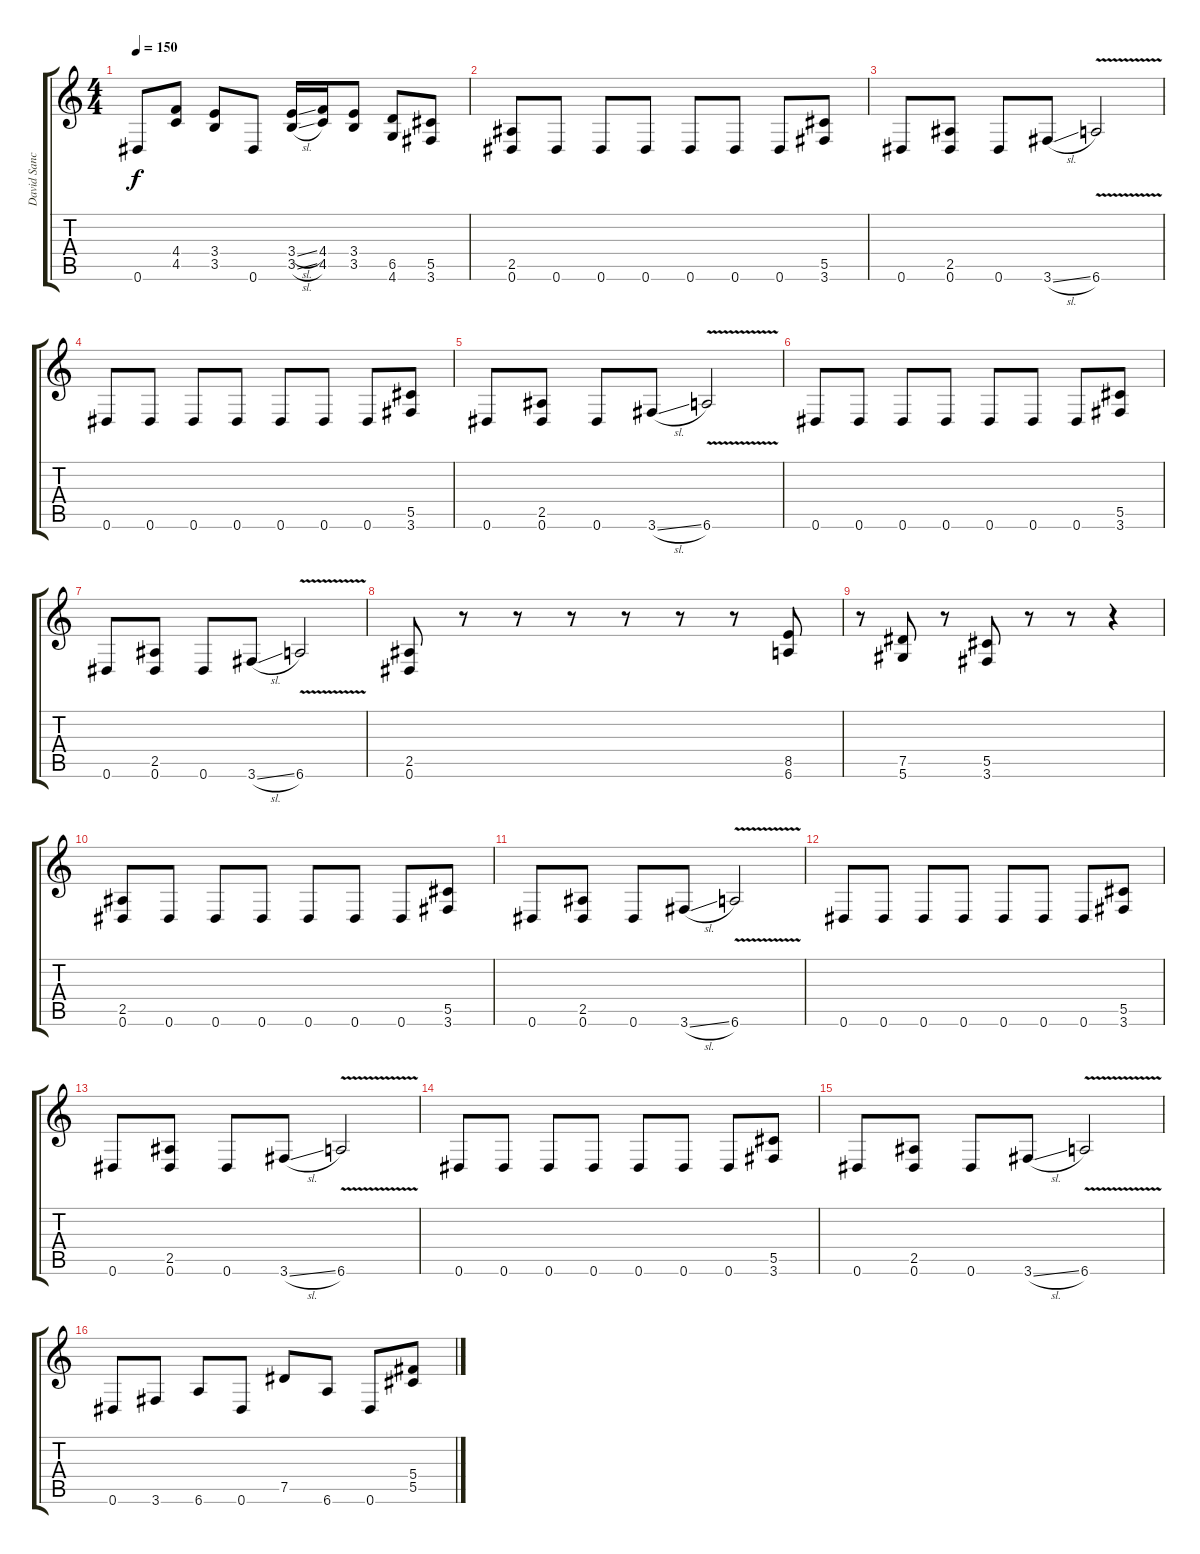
\track ("David Sanchez" "David Sanc") {instrument distortionguitar}
\staff {score tabs}
\tuning (Eb4 Bb3 Gb3 Db3 Ab2 Eb2) {hide}
\ts (4 4)
\tempo 150
\clef g2
\ks c
0.6.8{dy f} (4.4 4.5).8 (3.4 3.5).8 0.6.8 (3.4{sl} 3.5{sl}).16 (4.4 4.5).16 (3.4 3.5).8 (6.5 4.6).8 (5.5 3.6).8 |
(2.5 0.6).8 0.6.8 0.6.8 0.6.8 0.6.8 0.6.8 0.6.8 (5.5 3.6).8 |
0.6.8 (2.5 0.6).8 0.6.8 3.6{sl}.8 6.6{v}.2 |
0.6.8 0.6.8 0.6.8 0.6.8 0.6.8 0.6.8 0.6.8 (5.5 3.6).8 |
0.6.8 (2.5 0.6).8 0.6.8 3.6{sl}.8 6.6{v}.2 |
0.6.8 0.6.8 0.6.8 0.6.8 0.6.8 0.6.8 0.6.8 (5.5 3.6).8 |
0.6.8 (2.5 0.6).8 0.6.8 3.6{sl}.8 6.6{v}.2 |
(2.5 0.6).8 r.8 r.8 r.8 r.8 r.8 r.8 (8.5 6.6).8 |
r.8 (7.5 5.6).8 r.8 (5.5 3.6).8 r.8 r.8 r.4 |
(2.5 0.6).8 0.6.8 0.6.8 0.6.8 0.6.8 0.6.8 0.6.8 (5.5 3.6).8 |
0.6.8 (2.5 0.6).8 0.6.8 3.6{sl}.8 6.6{v}.2 |
0.6.8 0.6.8 0.6.8 0.6.8 0.6.8 0.6.8 0.6.8 (5.5 3.6).8 |
0.6.8 (2.5 0.6).8 0.6.8 3.6{sl}.8 6.6{v}.2 |
0.6.8 0.6.8 0.6.8 0.6.8 0.6.8 0.6.8 0.6.8 (5.5 3.6).8 |
0.6.8 (2.5 0.6).8 0.6.8 3.6{sl}.8 6.6{v}.2 |
0.6.8 3.6.8 6.6.8 0.6.8 7.5.8 6.6.8 0.6.8 (5.4 5.5).8
